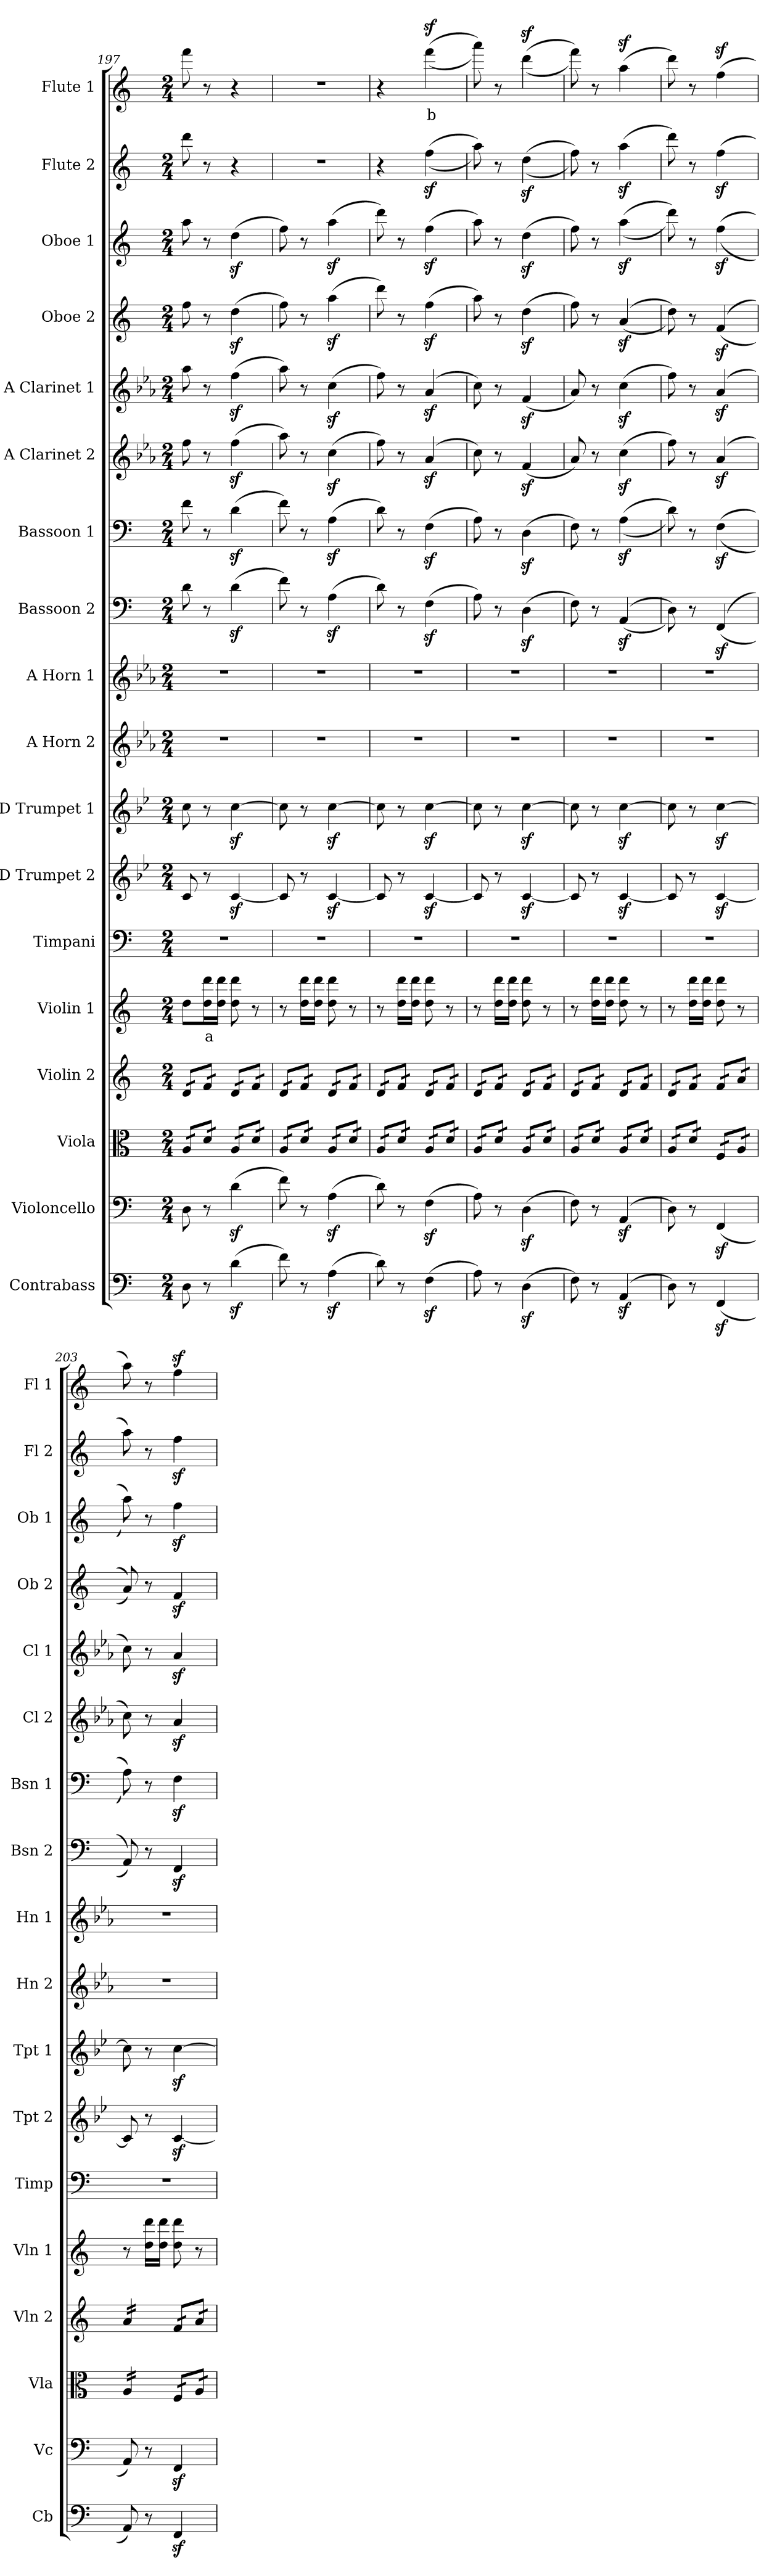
**kern	**kern	**kern	**kern	**kern	**text	**kern	**kern	**kern	**kern	**kern	**kern	**kern	**kern	**kern	**kern	**kern	**kern	**kern	**text
*part18	*part17	*part16	*part15	*part14	*part14	*part13	*part12	*part11	*part10	*part9	*part8	*part7	*part6	*part5	*part4	*part3	*part2	*part1	*part1
*staff18	*staff17	*staff16	*staff15	*staff14	*staff14	*staff13	*staff12	*staff11	*staff10	*staff9	*staff8	*staff7	*staff6	*staff5	*staff4	*staff3	*staff2	*staff1	*staff1
*I"Contrabass	*I"Violoncello	*I"Viola	*I"Violin 2	*I"Violin 1	*	*I"Timpani	*I"D Trumpet 2	*I"D Trumpet 1	*I"A Horn 2	*I"A Horn 1	*I"Bassoon 2	*I"Bassoon 1	*I"A Clarinet 2	*I"A Clarinet 1	*I"Oboe 2	*I"Oboe 1	*I"Flute 2	*I"Flute 1	*
*I'Cb	*I'Vc	*I'Vla	*I'Vln 2	*I'Vln 1	*	*I'Timp	*I'Tpt 2	*I'Tpt 1	*I'Hn 2	*I'Hn 1	*I'Bsn 2	*I'Bsn 1	*I'Cl 2	*I'Cl 1	*I'Ob 2	*I'Ob 1	*I'Fl 2	*I'Fl 1	*
*clefF4	*clefF4	*clefC3	*clefG2	*clefG2	*	*clefF4	*clefG2	*clefG2	*clefG2	*clefG2	*clefF4	*clefF4	*clefG2	*clefG2	*clefG2	*clefG2	*clefG2	*clefG2	*
*ITrd7c12	*	*	*	*	*	*	*ITrd-1c-2	*ITrd-1c-2	*ITrd2c3	*ITrd2c3	*	*	*ITrd2c3	*ITrd2c3	*	*	*	*	*
*k[]	*k[]	*k[]	*k[]	*k[]	*	*k[]	*k[]	*k[]	*k[]	*k[]	*k[]	*k[]	*k[]	*k[]	*k[]	*k[]	*k[]	*k[]	*
*M2/4	*M2/4	*M2/4	*M2/4	*M2/4	*	*M2/4	*M2/4	*M2/4	*M2/4	*M2/4	*M2/4	*M2/4	*M2/4	*M2/4	*M2/4	*M2/4	*M2/4	*M2/4	*
=197	=197	=197	=197	=197	=197	=197	=197	=197	=197	=197	=197	=197	=197	=197	=197	=197	=197	=197	=197
*	*	*tremolo	*	*	*	*	*	*	*	*	*	*	*	*	*	*	*	*	*
*	*	*	*tremolo	*	*	*	*	*	*	*	*	*	*	*	*	*	*	*	*
8DD\	8D\	16A/LL	16d/LL	8dd\L	.	2r	8d/	8dd\	2r	2r	8d\	8f\	8dd\	8ff\	8ff\	8aa\	8ddd\	8fff\	.
.	.	16A/	16d/	.	.	.	.	.	.	.	.	.	.	.	.	.	.	.	.
!	!	!	!	!	!LO:LY:b:color=#FF0000	!	!	!	!	!	!	!	!	!	!	!	!	!	!
8r	8r	16d/	16f/	16dd\ 16ddd\L	a	.	8r	8r	.	.	8r	8r	8r	8r	8r	8r	8r	8r	.
.	.	16d/JJ	16f/JJ	16dd\ 16ddd\JJ	.	.	.	.	.	.	.	.	.	.	.	.	.	.	.
(4Dz<\	(4dz<\	16A/LL	16d/LL	8dd\ 8ddd\	.	.	[4dz</	[4ddz<\	.	.	(4dz<\	(4dz<\	(4ddz<\	(4ddz<\	(4ddz<\	(4ddz<\	4r	4r	.
.	.	16A/	16d/	.	.	.	.	.	.	.	.	.	.	.	.	.	.	.	.
.	.	16d/	16f/	8r	.	.	.	.	.	.	.	.	.	.	.	.	.	.	.
.	.	16d/JJ	16f/JJ	.	.	.	.	.	.	.	.	.	.	.	.	.	.	.	.
=198	=198	=198	=198	=198	=198	=198	=198	=198	=198	=198	=198	=198	=198	=198	=198	=198	=198	=198	=198
8F\)	8f\)	16A/LL	16d/LL	8r	.	2r	8d/]	8dd\]	2r	2r	8f\)	8f\)	8ff\)	8ff\)	8ff\)	8ff\)	2r	2r	.
.	.	16A/	16d/	.	.	.	.	.	.	.	.	.	.	.	.	.	.	.	.
8r	8r	16d/	16f/	16dd\ 16ddd\LL	.	.	8r	8r	.	.	8r	8r	8r	8r	8r	8r	.	.	.
.	.	16d/JJ	16f/JJ	16dd\ 16ddd\JJ	.	.	.	.	.	.	.	.	.	.	.	.	.	.	.
(4AAz<\	(4Az<\	16A/LL	16d/LL	8dd\ 8ddd\	.	.	[4dz</	[4ddz<\	.	.	(4Az<\	(4Az<\	(4az<\	(4az<\	(4aaz<\	(4aaz<\	.	.	.
.	.	16A/	16d/	.	.	.	.	.	.	.	.	.	.	.	.	.	.	.	.
.	.	16d/	16f/	8r	.	.	.	.	.	.	.	.	.	.	.	.	.	.	.
.	.	16d/JJ	16f/JJ	.	.	.	.	.	.	.	.	.	.	.	.	.	.	.	.
=199	=199	=199	=199	=199	=199	=199	=199	=199	=199	=199	=199	=199	=199	=199	=199	=199	=199	=199	=199
8D\)	8d\)	16A/LL	16d/LL	8r	.	2r	8d/]	8dd\]	2r	2r	8d\)	8d\)	8dd\)	8dd\)	8ddd\)	8ddd\)	4r	4r	.
.	.	16A/	16d/	.	.	.	.	.	.	.	.	.	.	.	.	.	.	.	.
8r	8r	16d/	16f/	16dd\ 16ddd\LL	.	.	8r	8r	.	.	8r	8r	8r	8r	8r	8r	.	.	.
.	.	16d/JJ	16f/JJ	16dd\ 16ddd\JJ	.	.	.	.	.	.	.	.	.	.	.	.	.	.	.
!	!	!	!	!	!	!	!	!	!	!	!	!	!	!	!	!	!	!	!LO:LY:b:color=#FF0000
(4FFz<\	(4Fz<\	16A/LL	16d/LL	8dd\ 8ddd\	.	.	[4dz</	[4ddz<\	.	.	(4Fz<\	(4Fz<\	(4fz</	(4fz</	(4ffz<\	(4ffz<\	((4ffz<\	((4fffz<\	b
.	.	16A/	16d/	.	.	.	.	.	.	.	.	.	.	.	.	.	.	.	.
.	.	16d/	16f/	8r	.	.	.	.	.	.	.	.	.	.	.	.	.	.	.
.	.	16d/JJ	16f/JJ	.	.	.	.	.	.	.	.	.	.	.	.	.	.	.	.
=200	=200	=200	=200	=200	=200	=200	=200	=200	=200	=200	=200	=200	=200	=200	=200	=200	=200	=200	=200
8AA\)	8A\)	16A/LL	16d/LL	8r	.	2r	8d/]	8dd\]	2r	2r	8A\)	8A\)	8a\)	8a\)	8aa\)	8aa\)	8aa\))	8aaa\))	.
.	.	16A/	16d/	.	.	.	.	.	.	.	.	.	.	.	.	.	.	.	.
8r	8r	16d/	16f/	16dd\ 16ddd\LL	.	.	8r	8r	.	.	8r	8r	8r	8r	8r	8r	8r	8r	.
.	.	16d/JJ	16f/JJ	16dd\ 16ddd\JJ	.	.	.	.	.	.	.	.	.	.	.	.	.	.	.
(4DDz<\	(4Dz<\	16A/LL	16d/LL	8dd\ 8ddd\	.	.	[4dz</	[4ddz<\	.	.	(4Dz<\	(4Dz<\	(4dz</	(4dz</	(4ddz<\	(4ddz<\	((4ddz<\	((4dddz<\	.
.	.	16A/	16d/	.	.	.	.	.	.	.	.	.	.	.	.	.	.	.	.
.	.	16d/	16f/	8r	.	.	.	.	.	.	.	.	.	.	.	.	.	.	.
.	.	16d/JJ	16f/JJ	.	.	.	.	.	.	.	.	.	.	.	.	.	.	.	.
=201	=201	=201	=201	=201	=201	=201	=201	=201	=201	=201	=201	=201	=201	=201	=201	=201	=201	=201	=201
8FF\)	8F\)	16A/LL	16d/LL	8r	.	2r	8d/]	8dd\]	2r	2r	8F\)	8F\)	8f/)	8f/)	8ff\)	8ff\)	8ff\))	8fff\))	.
.	.	16A/	16d/	.	.	.	.	.	.	.	.	.	.	.	.	.	.	.	.
8r	8r	16d/	16f/	16dd\ 16ddd\LL	.	.	8r	8r	.	.	8r	8r	8r	8r	8r	8r	8r	8r	.
.	.	16d/JJ	16f/JJ	16dd\ 16ddd\JJ	.	.	.	.	.	.	.	.	.	.	.	.	.	.	.
(4AAAz</	(4AAz</	16A/LL	16d/LL	8dd\ 8ddd\	.	.	[4dz</	[4ddz<\	.	.	((4AAz</	((4Az<\	(4az<\	(4az<\	((4az</	((4aaz<\	(4aaz<\	(4aaz<\	.
.	.	16A/	16d/	.	.	.	.	.	.	.	.	.	.	.	.	.	.	.	.
.	.	16d/	16f/	8r	.	.	.	.	.	.	.	.	.	.	.	.	.	.	.
.	.	16d/JJ	16f/JJ	.	.	.	.	.	.	.	.	.	.	.	.	.	.	.	.
=202	=202	=202	=202	=202	=202	=202	=202	=202	=202	=202	=202	=202	=202	=202	=202	=202	=202	=202	=202
8DD\)	8D\)	16A/LL	16d/LL	8r	.	2r	8d/]	8dd\]	2r	2r	8D\))	8d\))	8dd\)	8dd\)	8dd\))	8ddd\))	8ddd\)	8ddd\)	.
.	.	16A/	16d/	.	.	.	.	.	.	.	.	.	.	.	.	.	.	.	.
8r	8r	16d/	16f/	16dd\ 16ddd\LL	.	.	8r	8r	.	.	8r	8r	8r	8r	8r	8r	8r	8r	.
.	.	16d/JJ	16f/JJ	16dd\ 16ddd\JJ	.	.	.	.	.	.	.	.	.	.	.	.	.	.	.
(4FFFz</	(4FFz</	16F/LL	16f/LL	8dd\ 8ddd\	.	.	[4dz</	[4ddz<\	.	.	((4FFz</	((4Fz<\	(4fz</	(4fz</	((4fz</	((4ffz<\	(4ffz<\	(4ffz<\	.
.	.	16F/	16f/	.	.	.	.	.	.	.	.	.	.	.	.	.	.	.	.
.	.	16A/	16a/	8r	.	.	.	.	.	.	.	.	.	.	.	.	.	.	.
.	.	16A/JJ	16a/JJ	.	.	.	.	.	.	.	.	.	.	.	.	.	.	.	.
=203	=203	=203	=203	=203	=203	=203	=203	=203	=203	=203	=203	=203	=203	=203	=203	=203	=203	=203	=203
8AAA/)	8AA/)	16A/LL	16a/LL	8r	.	2r	8d/]	8dd\]	2r	2r	8AA/))	8A\))	8a\)	8a\)	8a/))	8aa\))	8aa\)	8aa\)	.
.	.	16A/	16a/	.	.	.	.	.	.	.	.	.	.	.	.	.	.	.	.
8r	8r	16A/	16a/	16dd\ 16ddd\LL	.	.	8r	8r	.	.	8r	8r	8r	8r	8r	8r	8r	8r	.
.	.	16A/JJ	16a/JJ	16dd\ 16ddd\JJ	.	.	.	.	.	.	.	.	.	.	.	.	.	.	.
4FFFz</	4FFz</	16F/LL	16f/LL	8dd\ 8ddd\	.	.	[4dz</	[4ddz<\	.	.	4FFz</	4Fz<\	4fz</	4fz</	4fz</	4ffz<\	4ffz<\	4ffz<\	.
.	.	16F/	16f/	.	.	.	.	.	.	.	.	.	.	.	.	.	.	.	.
.	.	16A/	16a/	8r	.	.	.	.	.	.	.	.	.	.	.	.	.	.	.
.	.	16A/JJ	16a/JJ	.	.	.	.	.	.	.	.	.	.	.	.	.	.	.	.
*	*	*	*Xtremolo	*	*	*	*	*	*	*	*	*	*	*	*	*	*	*	*
*	*	*Xtremolo	*	*	*	*	*	*	*	*	*	*	*	*	*	*	*	*	*
=	=	=	=	=	=	=	=	=	=	=	=	=	=	=	=	=	=	=	=
*-	*-	*-	*-	*-	*-	*-	*-	*-	*-	*-	*-	*-	*-	*-	*-	*-	*-	*-	*-
